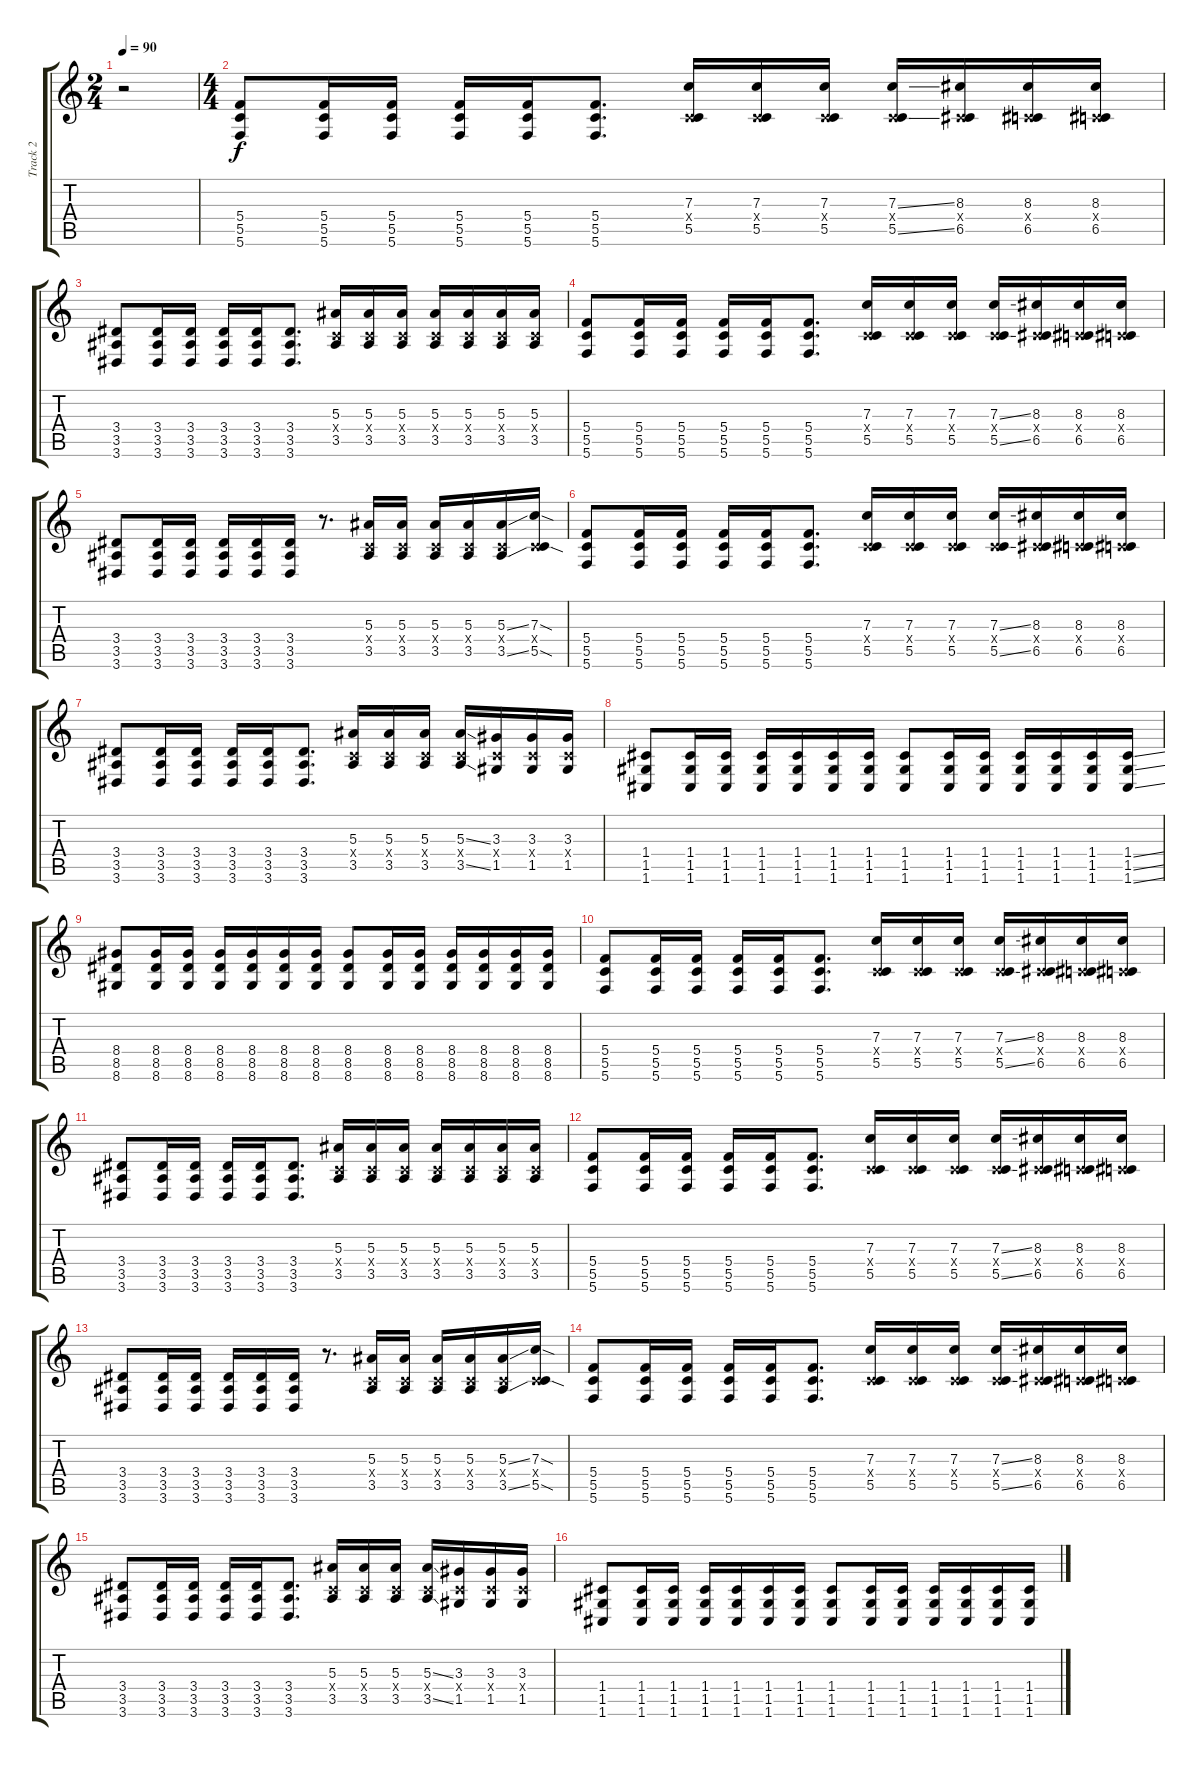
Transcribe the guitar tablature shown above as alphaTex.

\track ("Track 2" "Track 2") {instrument distortionguitar}
\staff {score tabs}
\tuning (D4 A3 F3 C3 G2 C2) {hide}
\ts (2 4)
\tempo 90
\clef g2
\ks c
r.2{dy f} |
\ts (4 4)
(5.4 5.5 5.6).8 (5.4 5.5 5.6).16 (5.4 5.5 5.6).16 (5.4 5.5 5.6).16 (5.4 5.5 5.6).16 (5.4 5.5 5.6).8{d} (7.3 0.4{x} 5.5).16 (7.3 0.4{x} 5.5).16 (7.3 0.4{x} 5.5).16 (7.3{ss} 0.4{x} 5.5{ss}).16 (8.3 0.4{x} 6.5).16 (8.3 0.4{x} 6.5).16 (8.3 0.4{x} 6.5).16 |
(3.4 3.5 3.6).8 (3.4 3.5 3.6).16 (3.4 3.5 3.6).16 (3.4 3.5 3.6).16 (3.4 3.5 3.6).16 (3.4 3.5 3.6).8{d} (5.3 0.4{x} 3.5).16 (5.3 0.4{x} 3.5).16 (5.3 0.4{x} 3.5).16 (5.3 0.4{x} 3.5).16 (5.3 0.4{x} 3.5).16 (5.3 0.4{x} 3.5).16 (5.3 0.4{x} 3.5).16 |
(5.4 5.5 5.6).8 (5.4 5.5 5.6).16 (5.4 5.5 5.6).16 (5.4 5.5 5.6).16 (5.4 5.5 5.6).16 (5.4 5.5 5.6).8{d} (7.3 0.4{x} 5.5).16 (7.3 0.4{x} 5.5).16 (7.3 0.4{x} 5.5).16 (7.3{ss} 0.4{x} 5.5{ss}).16 (8.3 0.4{x} 6.5).16 (8.3 0.4{x} 6.5).16 (8.3 0.4{x} 6.5).16 |
(3.4 3.5 3.6).8 (3.4 3.5 3.6).16 (3.4 3.5 3.6).16 (3.4 3.5 3.6).16 (3.4 3.5 3.6).16 (3.4 3.5 3.6).16 r.8{d} (5.3 0.4{x} 3.5).16 (5.3 0.4{x} 3.5).16 (5.3 0.4{x} 3.5).16 (5.3 0.4{x} 3.5).16 (5.3{ss} 0.4{x} 3.5{ss}).16 (7.3{sod} 0.4{x} 5.5{sod}).16 |
(5.4 5.5 5.6).8 (5.4 5.5 5.6).16 (5.4 5.5 5.6).16 (5.4 5.5 5.6).16 (5.4 5.5 5.6).16 (5.4 5.5 5.6).8{d} (7.3 0.4{x} 5.5).16 (7.3 0.4{x} 5.5).16 (7.3 0.4{x} 5.5).16 (7.3{ss} 0.4{x} 5.5{ss}).16 (8.3 0.4{x} 6.5).16 (8.3 0.4{x} 6.5).16 (8.3 0.4{x} 6.5).16 |
(3.4 3.5 3.6).8 (3.4 3.5 3.6).16 (3.4 3.5 3.6).16 (3.4 3.5 3.6).16 (3.4 3.5 3.6).16 (3.4 3.5 3.6).8{d} (5.3 0.4{x} 3.5).16 (5.3 0.4{x} 3.5).16 (5.3 0.4{x} 3.5).16 (5.3{ss} 0.4{x} 3.5{ss}).16 (3.3 0.4{x} 1.5).16 (3.3 0.4{x} 1.5).16 (3.3 0.4{x} 1.5).16 |
(1.4 1.5 1.6).8 (1.4 1.5 1.6).16 (1.4 1.5 1.6).16 (1.4 1.5 1.6).16 (1.4 1.5 1.6).16 (1.4 1.5 1.6).16 (1.4 1.5 1.6).16 (1.4 1.5 1.6).8 (1.4 1.5 1.6).16 (1.4 1.5 1.6).16 (1.4 1.5 1.6).16 (1.4 1.5 1.6).16 (1.4 1.5 1.6).16 (1.4{ss} 1.5{ss} 1.6{ss}).16 |
(8.4 8.5 8.6).8 (8.4 8.5 8.6).16 (8.4 8.5 8.6).16 (8.4 8.5 8.6).16 (8.4 8.5 8.6).16 (8.4 8.5 8.6).16 (8.4 8.5 8.6).16 (8.4 8.5 8.6).8 (8.4 8.5 8.6).16 (8.4 8.5 8.6).16 (8.4 8.5 8.6).16 (8.4 8.5 8.6).16 (8.4 8.5 8.6).16 (8.4 8.5 8.6).16 |
(5.4 5.5 5.6).8{instrument distortionguitar} (5.4 5.5 5.6).16 (5.4 5.5 5.6).16 (5.4 5.5 5.6).16 (5.4 5.5 5.6).16 (5.4 5.5 5.6).8{d} (7.3 0.4{x} 5.5).16 (7.3 0.4{x} 5.5).16 (7.3 0.4{x} 5.5).16 (7.3{ss} 0.4{x} 5.5{ss}).16 (8.3 0.4{x} 6.5).16 (8.3 0.4{x} 6.5).16 (8.3 0.4{x} 6.5).16 |
(3.4 3.5 3.6).8 (3.4 3.5 3.6).16 (3.4 3.5 3.6).16 (3.4 3.5 3.6).16 (3.4 3.5 3.6).16 (3.4 3.5 3.6).8{d} (5.3 0.4{x} 3.5).16 (5.3 0.4{x} 3.5).16 (5.3 0.4{x} 3.5).16 (5.3 0.4{x} 3.5).16 (5.3 0.4{x} 3.5).16 (5.3 0.4{x} 3.5).16 (5.3 0.4{x} 3.5).16 |
(5.4 5.5 5.6).8 (5.4 5.5 5.6).16 (5.4 5.5 5.6).16 (5.4 5.5 5.6).16 (5.4 5.5 5.6).16 (5.4 5.5 5.6).8{d} (7.3 0.4{x} 5.5).16 (7.3 0.4{x} 5.5).16 (7.3 0.4{x} 5.5).16 (7.3{ss} 0.4{x} 5.5{ss}).16 (8.3 0.4{x} 6.5).16 (8.3 0.4{x} 6.5).16 (8.3 0.4{x} 6.5).16 |
(3.4 3.5 3.6).8 (3.4 3.5 3.6).16 (3.4 3.5 3.6).16 (3.4 3.5 3.6).16 (3.4 3.5 3.6).16 (3.4 3.5 3.6).16 r.8{d} (5.3 0.4{x} 3.5).16 (5.3 0.4{x} 3.5).16 (5.3 0.4{x} 3.5).16 (5.3 0.4{x} 3.5).16 (5.3{ss} 0.4{x} 3.5{ss}).16 (7.3{sod} 0.4{x} 5.5{sod}).16 |
(5.4 5.5 5.6).8 (5.4 5.5 5.6).16 (5.4 5.5 5.6).16 (5.4 5.5 5.6).16 (5.4 5.5 5.6).16 (5.4 5.5 5.6).8{d} (7.3 0.4{x} 5.5).16 (7.3 0.4{x} 5.5).16 (7.3 0.4{x} 5.5).16 (7.3{ss} 0.4{x} 5.5{ss}).16 (8.3 0.4{x} 6.5).16 (8.3 0.4{x} 6.5).16 (8.3 0.4{x} 6.5).16 |
(3.4 3.5 3.6).8 (3.4 3.5 3.6).16 (3.4 3.5 3.6).16 (3.4 3.5 3.6).16 (3.4 3.5 3.6).16 (3.4 3.5 3.6).8{d} (5.3 0.4{x} 3.5).16 (5.3 0.4{x} 3.5).16 (5.3 0.4{x} 3.5).16 (5.3{ss} 0.4{x} 3.5{ss}).16 (3.3 0.4{x} 1.5).16 (3.3 0.4{x} 1.5).16 (3.3 0.4{x} 1.5).16 |
(1.4 1.5 1.6).8 (1.4 1.5 1.6).16 (1.4 1.5 1.6).16 (1.4 1.5 1.6).16 (1.4 1.5 1.6).16 (1.4 1.5 1.6).16 (1.4 1.5 1.6).16 (1.4 1.5 1.6).8 (1.4 1.5 1.6).16 (1.4 1.5 1.6).16 (1.4 1.5 1.6).16 (1.4 1.5 1.6).16 (1.4 1.5 1.6).16 (1.4{ss} 1.5{ss} 1.6{ss}).16
